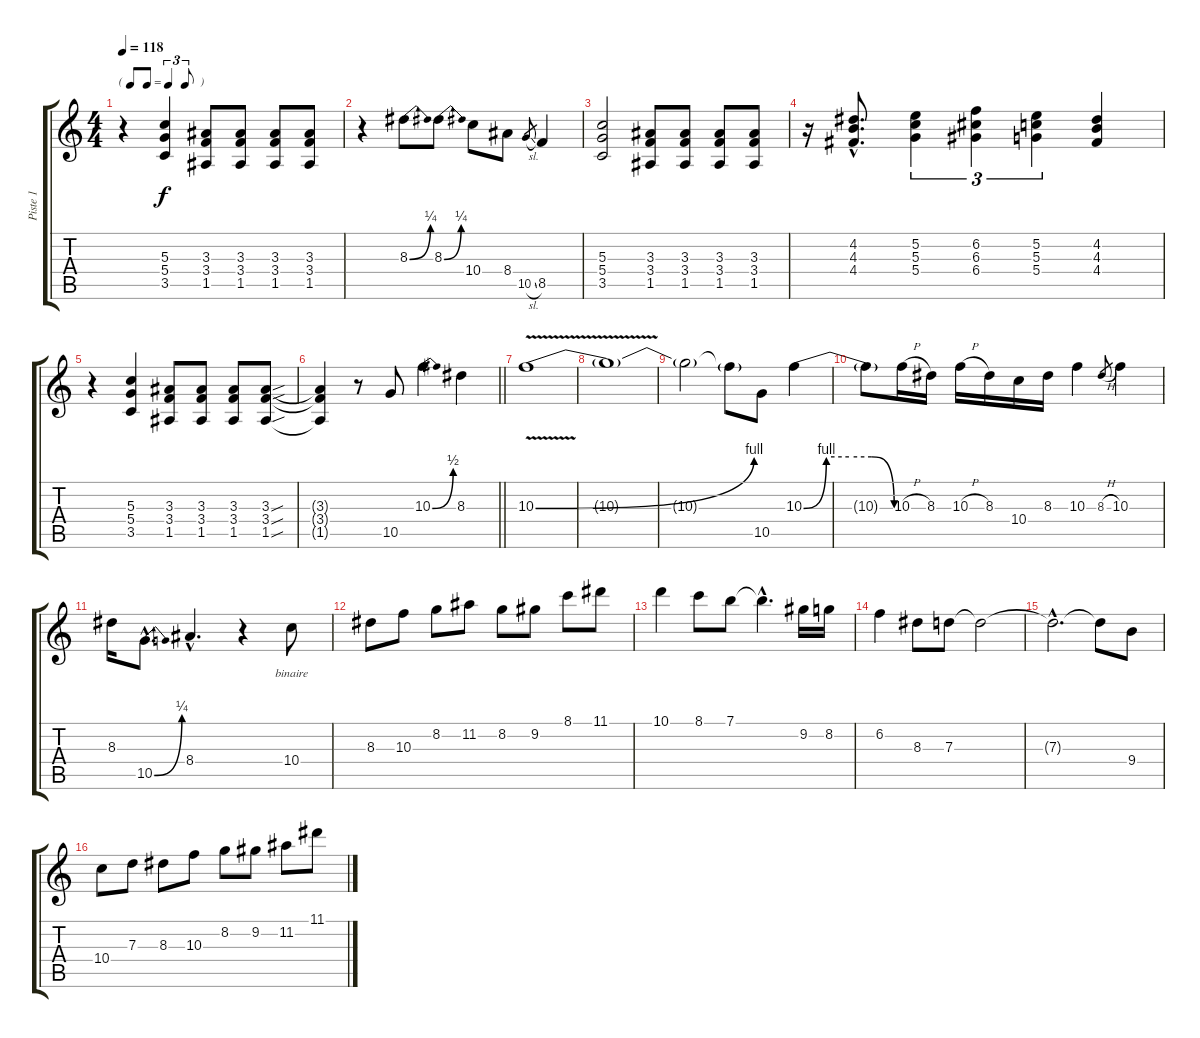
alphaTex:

\track ("Piste 1" "Piste 1") {instrument electricguitarjazz}
\staff {score tabs}
\tuning (E4 B3 G3 D3 A2 E2) {hide}
\ts (4 4)
\tf triplet8th
\tempo 118
\clef g2
\ks c
r.4{dy f} (5.3 5.4 3.5).4 (3.3 3.4 1.5).8 (3.3 3.4 1.5).8 (3.3 3.4 1.5).8 (3.3 3.4 1.5).8 |
r.4 8.3{be (bend 0 0 60 1)}.8 8.3{be (bend 0 0 60 1)}.8 10.4.8 8.4.8 10.5{sl}.8{gr} 8.5.4 |
(5.3 5.4 3.5).2 (3.3 3.4 1.5).8 (3.3 3.4 1.5).8 (3.3 3.4 1.5).8 (3.3 3.4 1.5).8 |
r.16 (4.2{hac} 4.3{hac} 4.4{hac}).8{d} (5.2 5.3 5.4).4{tu (3 2)} (6.2 6.3 6.4).4{tu (3 2)} (5.2 5.3 5.4).4{tu (3 2)} (4.2 4.3 4.4).4 |
r.4 (5.3 5.4 3.5).4 (3.3 3.4 1.5).8 (3.3 3.4 1.5).8 (3.3 3.4 1.5).8 (3.3{sou} 3.4{sou} 1.5{sou}).8 |
\barLineRight lightlight
(3.3{t} 3.4{t} 1.5{t}).4 r.8 10.5.8 10.3{be (bend 0 0 60 2)}.4 8.3.4 |
10.3{be (bend 0 0 60 4) v}.1 |
10.3{t}.1 |
10.3{t}.2 10.3{t}.8 10.5.8 10.3{be (custom 0 0 15 4 30 4 45 4 60 0)}.4 |
10.3{t}.8 10.3{h}.16 8.3.16 10.3{h}.16 8.3.16 10.4.16 8.3.16 10.3.4 8.3{h}.8{gr} 10.3.4 |
8.3.16{lyrics (0 "") lyrics (1 "") lyrics (2 "") lyrics (3 "") lyrics (4 "")} 10.5{be (bend 0 0 60 1) hac}.8{d lyrics (0 "") lyrics (1 "") lyrics (2 "") lyrics (3 "") lyrics (4 "")} 8.4{hac}.4{d lyrics (0 "") lyrics (1 "") lyrics (2 "") lyrics (3 "") lyrics (4 "")} r.4 10.4.8{lyrics (0 "binaire") lyrics (1 "") lyrics (2 "") lyrics (3 "") lyrics (4 "")} |
8.3.8 10.3.8 8.2.8 11.2.8 8.2.8 9.2.8 8.1.8 11.1.8 |
10.1.4 8.1.8 7.1.8 7.1{hac t}.4{d} 9.2.16 8.2.16 |
6.2.4 8.3.8 7.3.8 7.3{t}.2 |
7.3{hac t}.2{d} 7.3{t}.8 9.4.8 |
10.4.8 7.3.8 8.3.8 10.3.8 8.2.8 9.2.8 11.2.8 11.1.8
